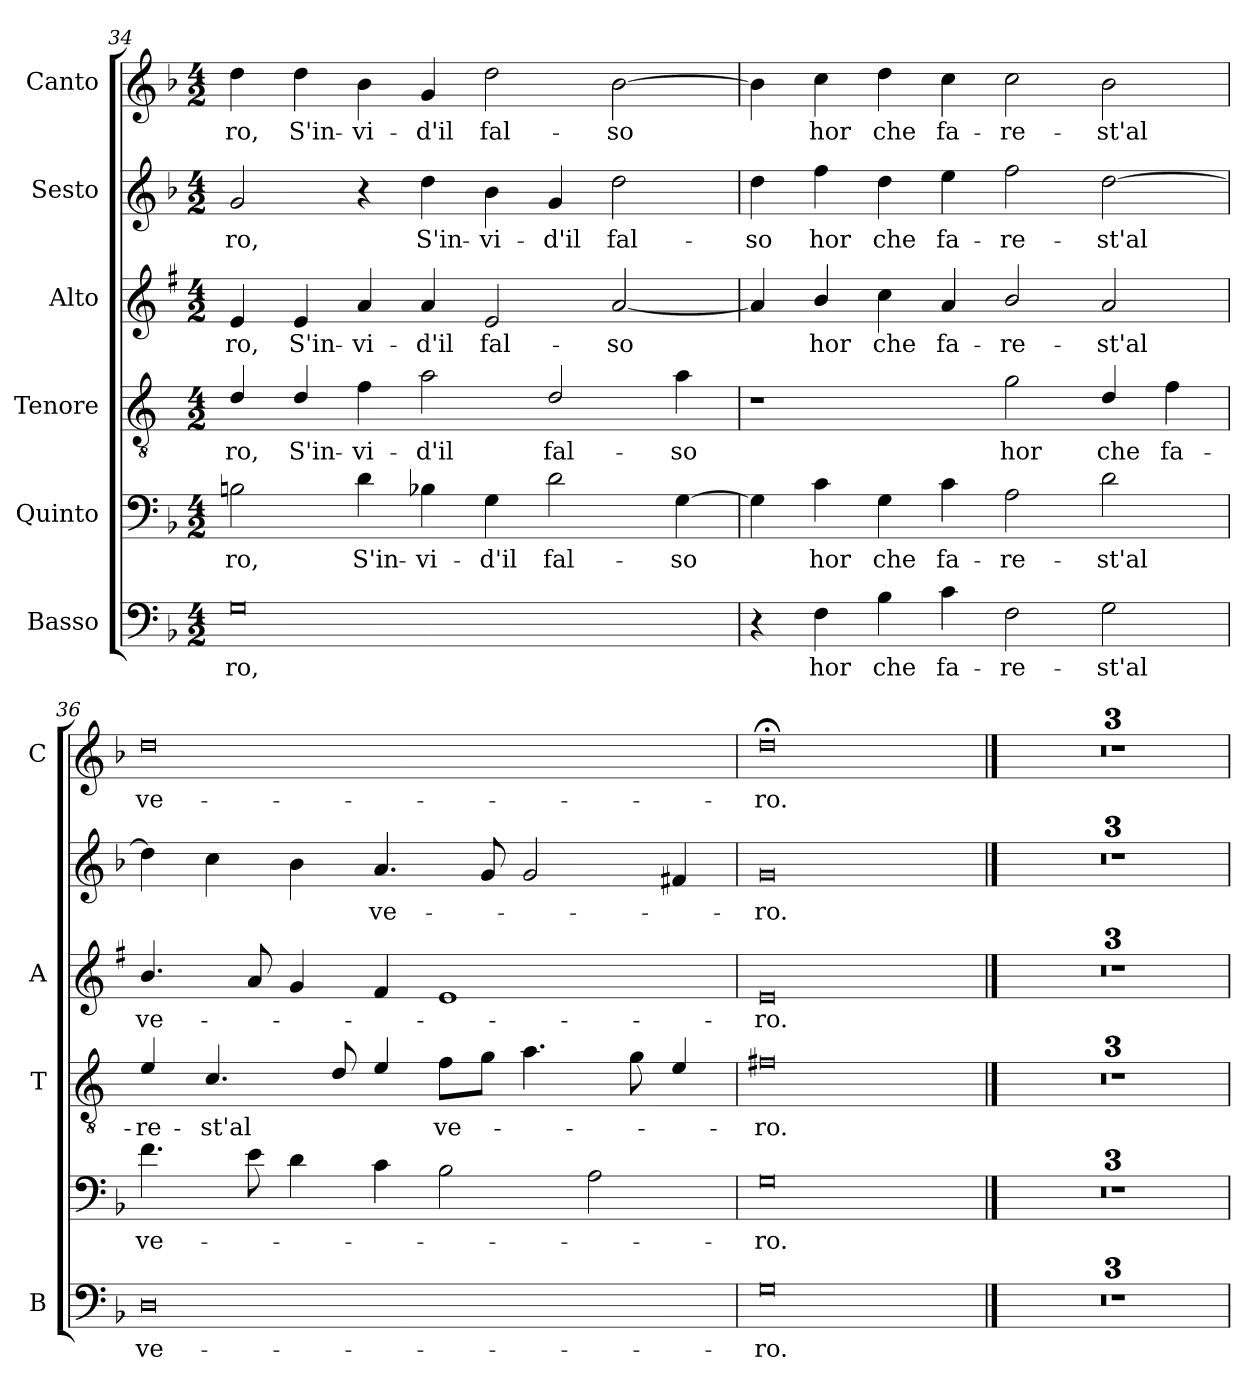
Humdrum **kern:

**kern	**text	**kern	**text	**kern	**text	**kern	**text	**kern	**text	**kern	**text
*part6	*part6	*part5	*part5	*part4	*part4	*part3	*part3	*part2	*part2	*part1	*part1
*staff6	*staff6	*staff5	*staff5	*staff4	*staff4	*staff3	*staff3	*staff2	*staff2	*staff1	*staff1
*I"Basso	*	*I"Quinto	*	*I"Tenore	*	*I"Alto	*	*I"Sesto	*	*I"Canto	*
*I'B	*	*	*	*I'T	*	*I'A	*	*	*	*I'C	*
*clefF4	*	*clefF4	*	*clefGv2	*	*clefG2	*	*clefG2	*	*clefG2	*
*	*	*	*	*ITrd4c7	*	*ITrd1c2	*	*	*	*	*
*k[b-]	*	*k[b-]	*	*k[b-]	*	*k[b-]	*	*k[b-]	*	*k[b-]	*
*F:	*	*F:	*	*F:	*	*F:	*	*F:	*	*F:	*
*M4/2	*	*M4/2	*	*M4/2	*	*M4/2	*	*M4/2	*	*M4/2	*
=34	=34	=34	=34	=34	=34	=34	=34	=34	=34	=34	=34
!	!LO:LY:b	!	!LO:LY:b	!	!LO:LY:b	!	!LO:LY:b	!	!LO:LY:b	!	!LO:LY:b
0G	-ro,	2Bn\	-ro,	4G/	-ro,	4d/	-ro,	2g/	-ro,	4dd\	-ro,
!	!	!	!	!	!LO:LY:b	!	!LO:LY:b	!	!	!	!LO:LY:b
.	.	.	.	4G/	S'in-	4d/	S'in-	.	.	4dd\	S'in-
!	!	!	!LO:LY:b	!	!LO:LY:b	!	!LO:LY:b	!	!	!	!LO:LY:b
.	.	4d\	S'in-	4B-\	-vi-	4g/	-vi-	4r	.	4b-\	-vi-
!	!	!	!LO:LY:b	!	!LO:LY:b	!	!LO:LY:b	!	!LO:LY:b	!	!LO:LY:b
.	.	4B-X\	-vi-	2d\	-d'il	4g/	-d'il	4dd\	S'in-	4g/	-d'il
!	!	!	!LO:LY:b	!	!	!	!LO:LY:b	!	!LO:LY:b	!	!LO:LY:b
.	.	4G\	-d'il	.	.	2d/	fal-	4b-\	-vi-	2dd\	fal-
!	!	!	!LO:LY:b	!	!LO:LY:b	!	!	!	!LO:LY:b	!	!
.	.	2d\	fal-	2G/	fal-	.	.	4g/	-d'il	.	.
!	!	!	!	!	!	!	!LO:LY:b	!	!LO:LY:b	!	!LO:LY:b
.	.	.	.	.	.	[2g/	-so	2dd\	fal-	[2b-\	-so
!	!	!	!LO:LY:b	!	!LO:LY:b	!	!	!	!	!	!
.	.	[4G\	-so	4d\	-so	.	.	.	.	.	.
=35	=35	=35	=35	=35	=35	=35	=35	=35	=35	=35	=35
!	!	!	!	!	!	!	!	!	!LO:LY:b	!	!
4r	.	4G\]	.	1r	.	4g/]	.	4dd\	-so	4b-\]	.
!	!LO:LY:b	!	!LO:LY:b	!	!	!	!LO:LY:b	!	!LO:LY:b	!	!LO:LY:b
4F\	hor	4c\	hor	.	.	4a/	hor	4ff\	hor	4cc\	hor
!	!LO:LY:b	!	!LO:LY:b	!	!	!	!LO:LY:b	!	!LO:LY:b	!	!LO:LY:b
4B-\	che	4G\	che	.	.	4b-\	che	4dd\	che	4dd\	che
!	!LO:LY:b	!	!LO:LY:b	!	!	!	!LO:LY:b	!	!LO:LY:b	!	!LO:LY:b
4c\	fa-	4c\	fa-	.	.	4g/	fa-	4ee\	fa-	4cc\	fa-
!	!LO:LY:b	!	!LO:LY:b	!	!LO:LY:b	!	!LO:LY:b	!	!LO:LY:b	!	!LO:LY:b
2F\	-re-	2A\	-re-	2c\	hor	2a/	-re-	2ff\	-re-	2cc\	-re-
!	!LO:LY:b	!	!LO:LY:b	!	!LO:LY:b	!	!LO:LY:b	!	!LO:LY:b	!	!LO:LY:b
2G\	-st'al	2d\	-st'al	4G/	che	2g/	-st'al	[2dd\	-st'al	2b-\	-st'al
!	!	!	!	!	!LO:LY:b	!	!	!	!	!	!
.	.	.	.	4B-\	fa-	.	.	.	.	.	.
!!LO:LB:g=z
=36	=36	=36	=36	=36	=36	=36	=36	=36	=36	=36	=36
!	!LO:LY:b	!	!LO:LY:b	!	!LO:LY:b	!	!LO:LY:b	!	!	!	!LO:LY:b
0D	ve-	4.f\	ve-	4A/	-re-	4.a/	ve-	4dd\]	.	0dd	ve-
!	!	!	!	!	!LO:LY:b	!	!	!	!	!	!
.	.	.	.	4.F/	-st'al	.	.	4cc\	.	.	.
.	.	8e\	.	.	.	8g/	.	.	.	.	.
.	.	4d\	.	.	.	4f/	.	4b-\	.	.	.
.	.	.	.	8G/	.	.	.	.	.	.	.
!	!	!	!	!	!	!	!	!	!LO:LY:b	!	!
.	.	4c\	.	4A/	.	4e/	.	4.a/	ve-	.	.
!	!	!	!	!	!LO:LY:b	!	!	!	!	!	!
.	.	2B-\	.	8B-\L	ve-	1d	.	.	.	.	.
.	.	.	.	8c\J	.	.	.	8g/	.	.	.
.	.	.	.	4.d\	.	.	.	2g/	.	.	.
.	.	2A\	.	.	.	.	.	.	.	.	.
.	.	.	.	8c\	.	.	.	.	.	.	.
.	.	.	.	4A/	.	.	.	4f#X/	.	.	.
=37	=37	=37	=37	=37	=37	=37	=37	=37	=37	=37	=37
!	!LO:LY:b	!	!LO:LY:b	!	!LO:LY:b	!	!LO:LY:b	!	!LO:LY:b	!	!LO:LY:b
0G	-ro.	0G	-ro.	0Bn	-ro.	0d	-ro.	0g	-ro.	0dd;<	-ro.
==38	==38	==38	==38	==38	==38	==38	==38	==38	==38	==38	==38
0r	.	0r	.	0r	.	0r	.	0r	.	0r	.
=39	=39	=39	=39	=39	=39	=39	=39	=39	=39	=39	=39
0r	.	0r	.	0r	.	0r	.	0r	.	0r	.
=40	=40	=40	=40	=40	=40	=40	=40	=40	=40	=40	=40
0r	.	0r	.	0r	.	0r	.	0r	.	0r	.
=	=	=	=	=	=	=	=	=	=	=	=
*-	*-	*-	*-	*-	*-	*-	*-	*-	*-	*-	*-
